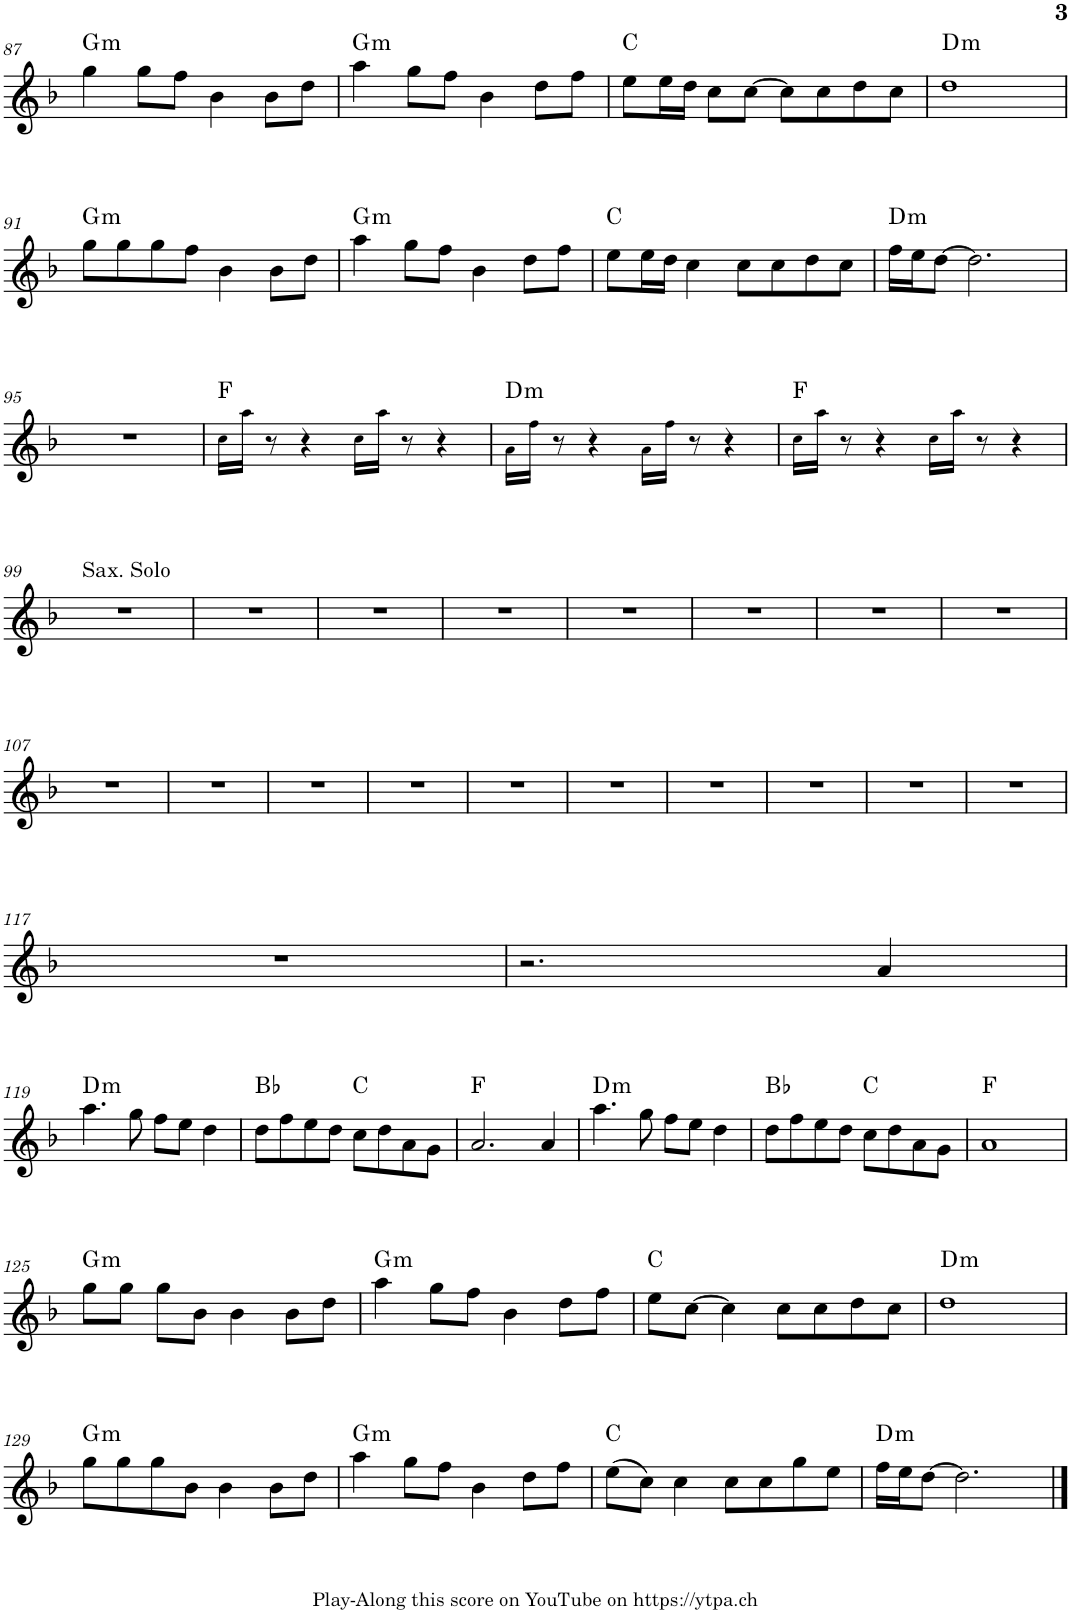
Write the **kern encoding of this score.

**kern	**harte
*part1	*part1
*staff1	*
*I"Piano	*
*I'Pno.	*
!!LO:PB:g=z
*clefG2	*
*k[b-]	*
*M4/4	*
=87	=87
!	!LO:H:kt=m
4gg\	G:min
8gg\L	.
8ff\J	.
4b-\	.
8b-\L	.
8dd\J	.
=88	=88
!	!LO:H:kt=m
4aa\	G:min
8gg\L	.
8ff\J	.
4b-\	.
8dd\L	.
8ff\J	.
=89	=89
8ee\L	C:maj
16ee\L	.
16dd\JJ	.
8cc\L	.
[8cc\J	.
8cc\L]	.
8cc\	.
8dd\	.
8cc\J	.
=90	=90
!	!LO:H:kt=m
1dd	D:min
!!LO:LB:g=z
=91	=91
!	!LO:H:kt=m
8gg\L	G:min
8gg\	.
8gg\	.
8ff\J	.
4b-\	.
8b-\L	.
8dd\J	.
=92	=92
!	!LO:H:kt=m
4aa\	G:min
8gg\L	.
8ff\J	.
4b-\	.
8dd\L	.
8ff\J	.
=93	=93
8ee\L	C:maj
16ee\L	.
16dd\JJ	.
4cc\	.
8cc\L	.
8cc\	.
8dd\	.
8cc\J	.
=94	=94
!	!LO:H:kt=m
16ff\LL	D:min
16ee\J	.
[8dd\J	.
2.dd\]	.
!!LO:LB:g=z
=95	=95
1r	.
=96	=96
16cc!\LL	F:maj
16aa!\JJ	.
8r	.
4r	.
16cc!\LL	.
16aa!\JJ	.
8r	.
4r	.
=97	=97
!	!LO:H:kt=m
16a!\LL	D:min
16ff!\JJ	.
8r	.
4r	.
16a!\LL	.
16ff!\JJ	.
8r	.
4r	.
=98	=98
16cc!\LL	F:maj
16aa!\JJ	.
8r	.
4r	.
16cc!\LL	.
16aa!\JJ	.
8r	.
4r	.
!!LO:LB:g=z
=99	=99
!LO:TX:a:t=Sax. Solo	!
1r	.
=100	=100
1r	.
=101	=101
1r	.
=102	=102
1r	.
=103	=103
1r	.
=104	=104
1r	.
=105	=105
1r	.
=106	=106
1r	.
!!LO:LB:g=z
=107	=107
1r	.
=108	=108
1r	.
=109	=109
1r	.
=110	=110
1r	.
=111	=111
1r	.
=112	=112
1r	.
=113	=113
1r	.
=114	=114
1r	.
=115	=115
1r	.
=116	=116
1r	.
!!LO:LB:g=z
=117	=117
1r	.
=118	=118
2.r	.
4a/	.
!!LO:LB:g=z
=119	=119
!	!LO:H:kt=m
4.aa\	D:min
8gg\	.
8ff\L	.
8ee\J	.
4dd\	.
=120	=120
8dd\L	Bb:maj
8ff\	.
8ee\	.
8dd\J	.
8cc\L	C:maj
8dd\	.
8a\	.
8g\J	.
=121	=121
2.a/	F:maj
4a/	.
=122	=122
!	!LO:H:kt=m
4.aa\	D:min
8gg\	.
8ff\L	.
8ee\J	.
4dd\	.
=123	=123
8dd\L	Bb:maj
8ff\	.
8ee\	.
8dd\J	.
8cc\L	C:maj
8dd\	.
8a\	.
8g\J	.
=124	=124
1a	F:maj
!!LO:LB:g=z
=125	=125
!	!LO:H:kt=m
8gg\L	G:min
8gg\J	.
8gg\L	.
8b-\J	.
4b-\	.
8b-\L	.
8dd\J	.
=126	=126
!	!LO:H:kt=m
4aa\	G:min
8gg\L	.
8ff\J	.
4b-\	.
8dd\L	.
8ff\J	.
=127	=127
8ee\L	C:maj
[8cc\J	.
4cc\]	.
8cc\L	.
8cc\	.
8dd\	.
8cc\J	.
=128	=128
!	!LO:H:kt=m
1dd	D:min
!!LO:LB:g=z
=129	=129
!	!LO:H:kt=m
8gg\L	G:min
8gg\	.
8gg\	.
8b-\J	.
4b-\	.
8b-\L	.
8dd\J	.
=130	=130
!	!LO:H:kt=m
4aa\	G:min
8gg\L	.
8ff\J	.
4b-\	.
8dd\L	.
8ff\J	.
=131	=131
(8ee\L	C:maj
8cc\J)	.
4cc\	.
8cc\L	.
8cc\	.
8gg\	.
8ee\J	.
=132	=132
!	!LO:H:kt=m
16ff\LL	D:min
16ee\J	.
[8dd\J	.
2.dd\]	.
==	==
*-	*-
